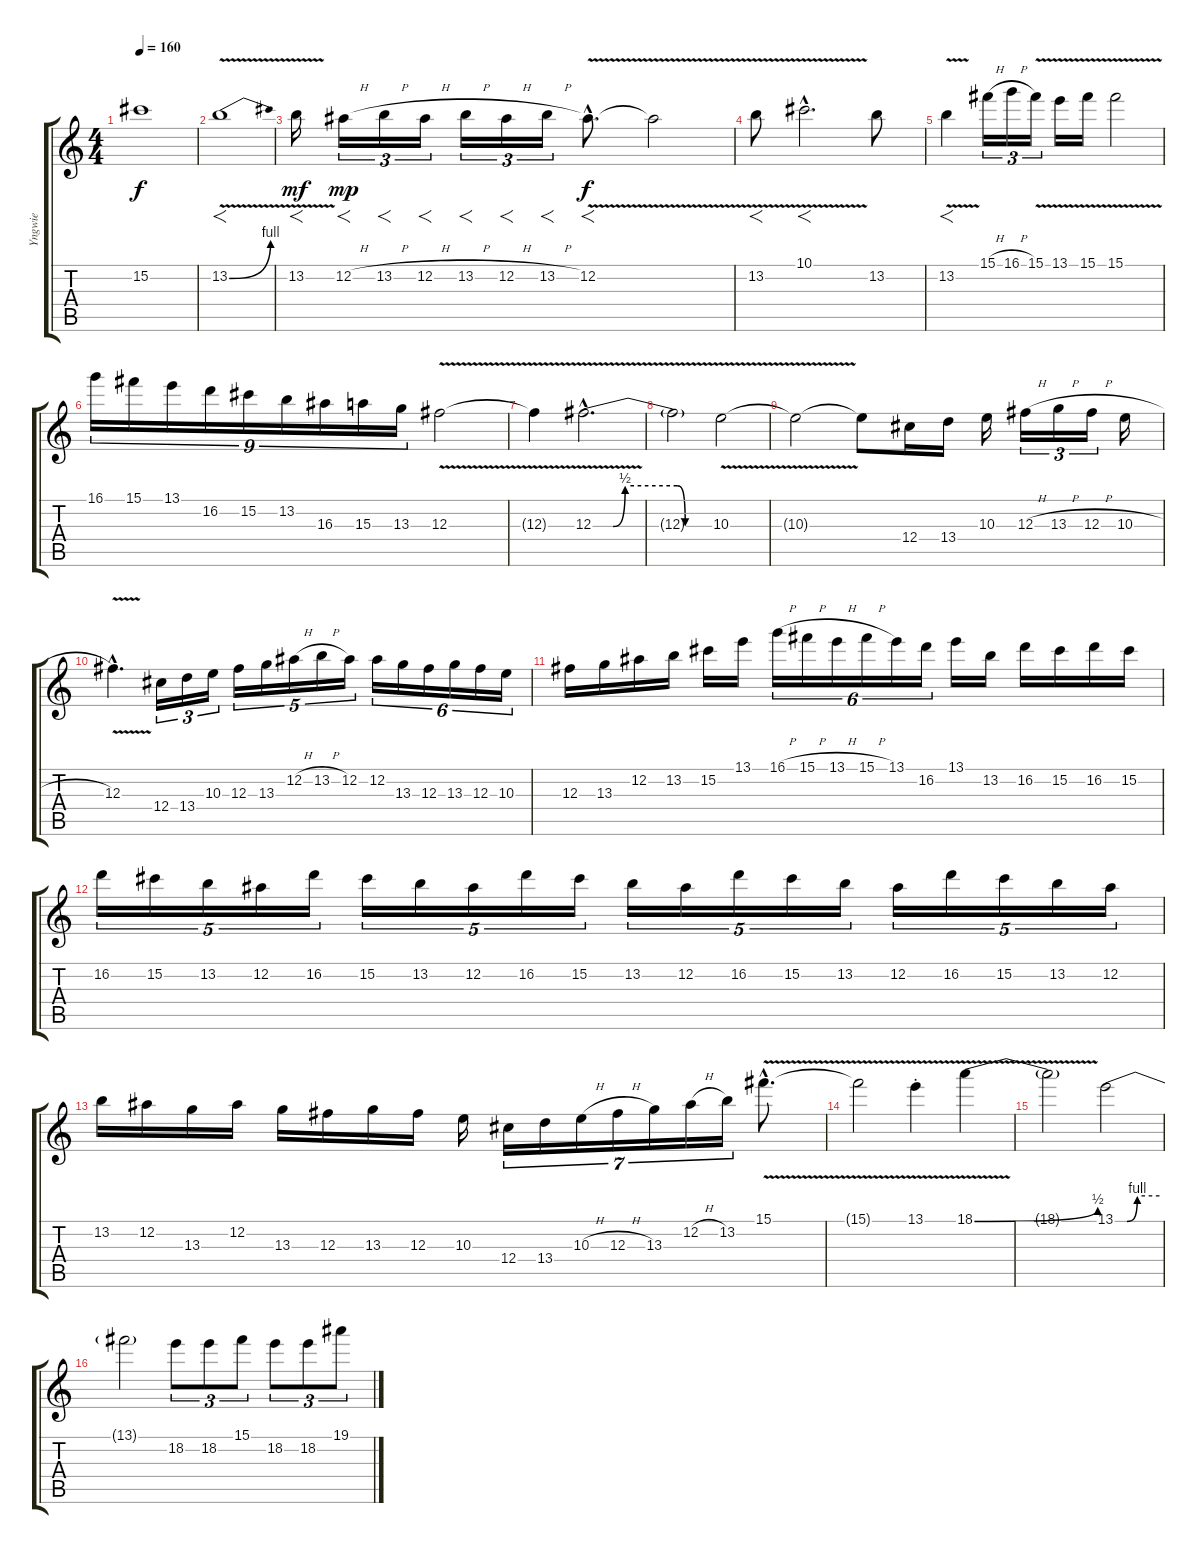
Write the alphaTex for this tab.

\track ("Yngwie" "Yngwie") {instrument overdrivenguitar}
\staff {score tabs}
\tuning (Eb4 Bb3 Gb3 Db3 Ab2 Eb2) {hide}
\ts (4 4)
\tempo 160
\clef g2
\ks c
15.2{t}.1{dy f} |
13.2{be (bend 0 0 60 4) v}.1{f} |
13.2{v}.16{f dy mf} 12.2{h}.16{f tu (3 2) dy mp} 13.2{h}.16{f tu (3 2)} 12.2{h}.16{f tu (3 2)} 13.2{h}.16{f tu (3 2)} 12.2{h}.16{f tu (3 2)} 13.2{h}.16{f tu (3 2)} 12.2{v hac}.8{f d dy f} 12.2{t}.2 |
13.2{v}.8{f} 10.1{v hac}.2{f d} 13.2.8 |
13.2{v}.4{f} 15.1{h}.16{tu (3 2)} 16.1{h}.16{tu (3 2)} 15.1{v}.16{tu (3 2)} 13.1{v}.16 15.1{v}.16 15.1{v}.2 |
16.1.16{tu (9 8)} 15.1.16{tu (9 8)} 13.1.16{tu (9 8)} 16.2.16{tu (9 8)} 15.2.16{tu (9 8)} 13.2.16{tu (9 8)} 16.3.16{tu (9 8)} 15.3.16{tu (9 8)} 13.3.16{tu (9 8)} 12.3{v}.2 |
12.3{t}.4 12.3{be (custom 0 0 10 0 16 2 42 2 46 0 60 0) v hac}.2{d} |
12.3{t}.2 10.3{v}.2 |
10.3{t}.2 10.3{t}.8 12.4.16 13.4.16 10.3.16 12.3{h}.16{tu (3 2)} 13.3{h}.16{tu (3 2)} 12.3{h}.16{tu (3 2)} 10.3{h}.16 |
12.3{v hac}.4{d} 12.4.16{tu (3 2)} 13.4.16{tu (3 2)} 10.3.16{tu (3 2)} 12.3.16{tu (5 4)} 13.3.16{tu (5 4)} 12.2{h}.16{tu (5 4)} 13.2{h}.16{tu (5 4)} 12.2.16{tu (5 4)} 12.2.16{tu (6 4)} 13.3.16{tu (6 4)} 12.3.16{tu (6 4)} 13.3.16{tu (6 4)} 12.3.16{tu (6 4)} 10.3.16{tu (6 4)} |
12.3.16 13.3.16 12.2.16 13.2.16 15.2.16 13.1.16 16.1{h}.16{tu (6 4)} 15.1{h}.16{tu (6 4)} 13.1{h}.16{tu (6 4)} 15.1{h}.16{tu (6 4)} 13.1.16{tu (6 4)} 16.2.16{tu (6 4)} 13.1.16 13.2.16 16.2.16 15.2.16 16.2.16 15.2.16 |
16.2.16{tu (5 4)} 15.2.16{tu (5 4)} 13.2.16{tu (5 4)} 12.2.16{tu (5 4)} 16.2.16{tu (5 4)} 15.2.16{tu (5 4)} 13.2.16{tu (5 4)} 12.2.16{tu (5 4)} 16.2.16{tu (5 4)} 15.2.16{tu (5 4)} 13.2.16{tu (5 4)} 12.2.16{tu (5 4)} 16.2.16{tu (5 4)} 15.2.16{tu (5 4)} 13.2.16{tu (5 4)} 12.2.16{tu (5 4)} 16.2.16{tu (5 4)} 15.2.16{tu (5 4)} 13.2.16{tu (5 4)} 12.2.16{tu (5 4)} |
13.2.16 12.2.16 13.3.16 12.2.16 13.3.16 12.3.16 13.3.16 12.3.16 10.3.16 12.4.16{tu (7 4)} 13.4.16{tu (7 4)} 10.3{h}.16{tu (7 4)} 12.3{h}.16{tu (7 4)} 13.3.16{tu (7 4)} 12.2{h}.16{tu (7 4)} 13.2.16{tu (7 4)} 15.1{v hac}.8{d} |
15.1{t}.2 13.1{v st}.4 18.1{be (bend 0 0 60 2) v}.4 |
18.1{t}.2 13.1{be (custom 0 0 16 0 30 4 60 4)}.2 |
13.1{t}.2 18.2.8{tu (3 2)} 18.2.8{tu (3 2)} 15.1.8{tu (3 2)} 18.2.8{tu (3 2)} 18.2.8{tu (3 2)} 19.1.8{tu (3 2)}
